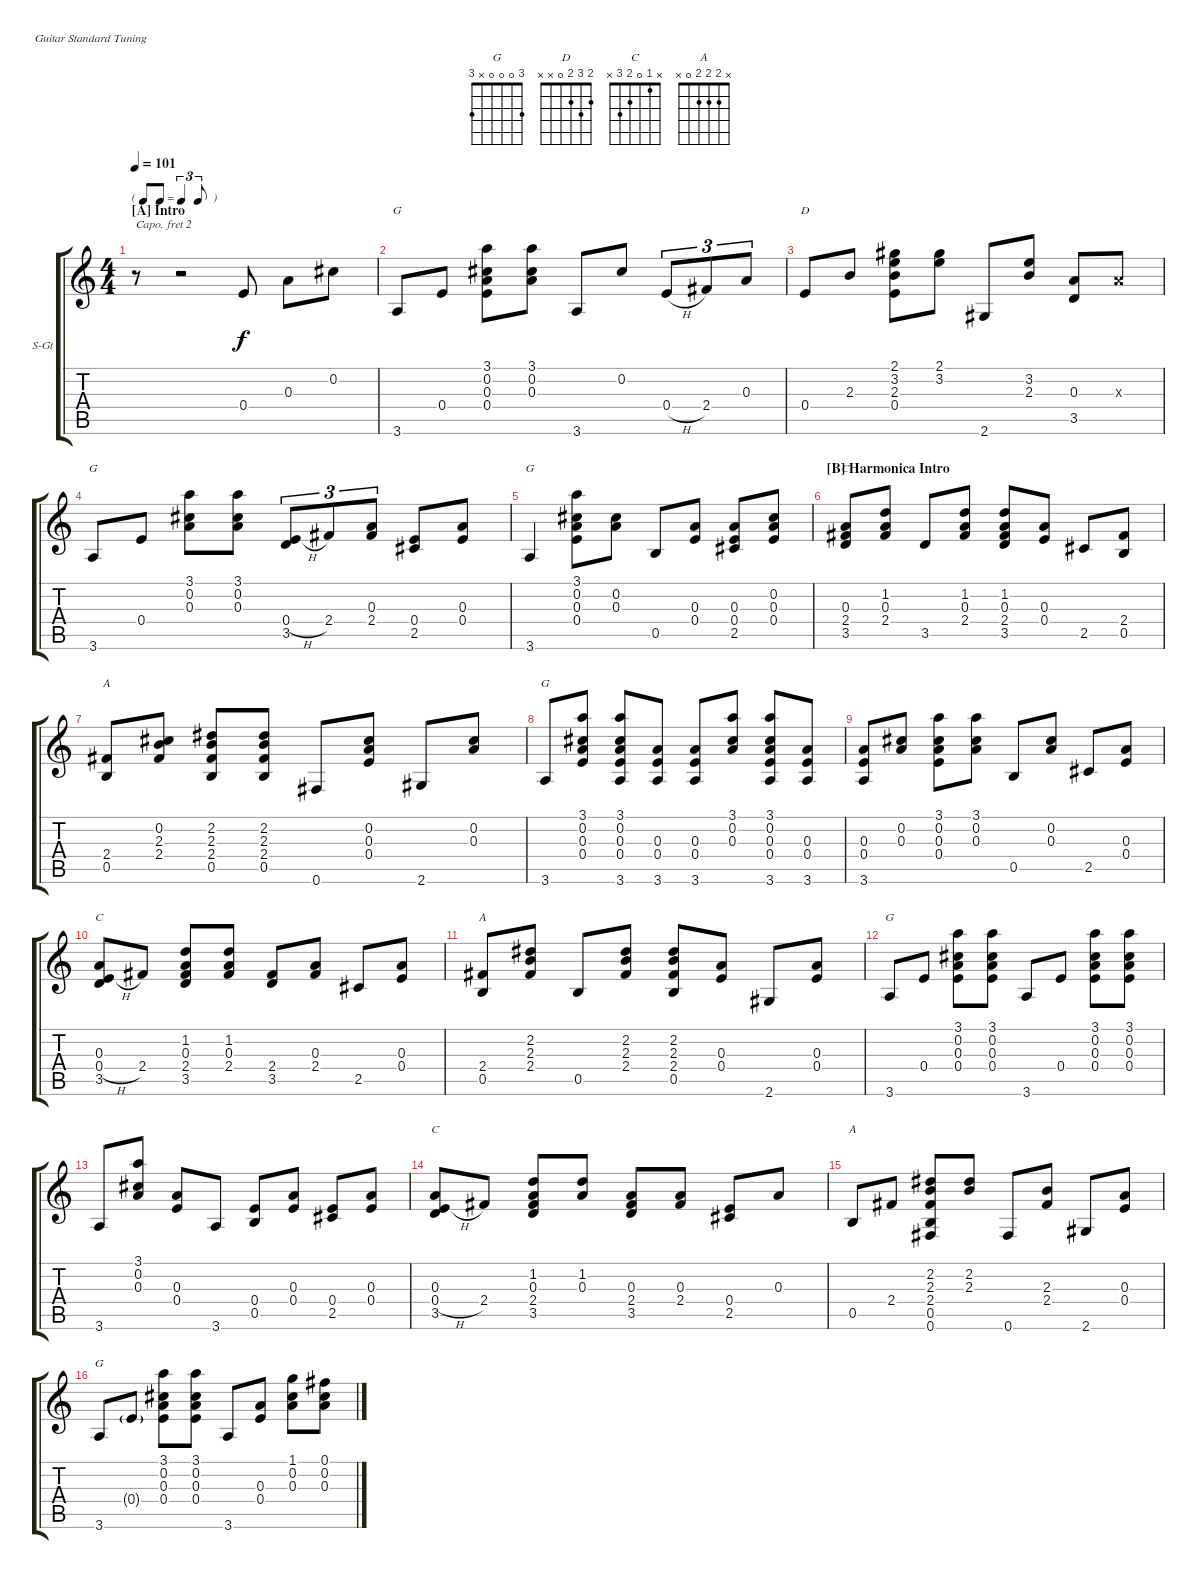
\bracketExtendMode groupsimilarinstruments
\firstSystemTrackNameOrientation horizontal
\otherSystemsTrackNameOrientation horizontal
\track ("Keith Richards - Guitar (Capo 2)" "S-Gt") {instrument acousticguitarsteel}
\staff {score tabs}
\capo 2
\tuning (E4 B3 G3 D3 A2 E2)
\chord ("G" 3 0 0 0 x 3)
\chord ("D" 2 3 2 0 x x)
\chord ("C" x 1 0 2 3 x)
\chord ("A" x 2 2 2 0 x)
\ts (4 4)
\tf triplet8th
\section ("A" "Intro")
\tempo 101
\clef g2
\ks c
r.8{dy f instrument acousticguitarsteel} r.2 0.4.8 0.3.8 0.2.8 |
3.6.8{ch "G"} 0.4.8 (3.1 0.2 0.3 0.4).8 (3.1 0.2 0.3).8 3.6.8 0.2.8 0.4{h}.8{tu (3 2)} 2.4.8{tu (3 2)} 0.3.8{tu (3 2)} |
0.4.8{ch "D"} 2.3.8 (2.1 3.2 2.3 0.4).8 (2.1 3.2).8 2.6.8 (3.2 2.3).8 (0.3 3.5).8 0.3{x}.8 |
3.6.8{ch "G"} 0.4.8 (3.1 0.2 0.3).8 (3.1 0.2 0.3).8 (0.4{h} 3.5).8{tu (3 2)} 2.4.8{tu (3 2)} (0.3 2.4).8{tu (3 2)} (0.4 2.5).8 (0.3 0.4).8 |
3.6.4{ch "G"} (3.1 0.2 0.3 0.4).8 (0.2 0.3).8 0.5.8 (0.3 0.4).8 (0.3 0.4 2.5).8 (0.2 0.3 0.4).8 |
\section ("B" "Harmonica Intro")
(0.3 2.4 3.5).8{ch "C"} (1.2 0.3 2.4).8 3.5.8 (1.2 0.3 2.4).8 (1.2 0.3 2.4 3.5).8 (0.3 0.4).8 2.5.8 (2.4 0.5).8 |
(2.4 0.5).8{ch "A"} (0.2 2.3 2.4).8 (2.2 2.3 2.4 0.5).8 (2.2 2.3 2.4 0.5).8 0.6.8 (0.2 0.3 0.4).8 2.6.8 (0.2 0.3).8 |
3.6.8{ch "G"} (3.1 0.2 0.3 0.4).8 (3.1 0.2 0.3 0.4 3.6).8 (0.3 0.4 3.6).8 (0.3 0.4 3.6).8 (3.1 0.2 0.3).8 (3.1 0.2 0.3 0.4 3.6).8 (0.3 0.4 3.6).8 |
(0.3 0.4 3.6).8 (0.2 0.3).8 (3.1 0.2 0.3 0.4).8 (3.1 0.2 0.3).8 0.5.8 (0.2 0.3).8 2.5.8 (0.3 0.4).8 |
(0.3 0.4{h} 3.5).8{ch "C"} 2.4.8 (1.2 0.3 2.4 3.5).8 (1.2 0.3 2.4).8 (2.4 3.5).8 (0.3 2.4).8 2.5.8 (0.3 0.4).8 |
(2.4 0.5).8{ch "A"} (2.2 2.3 2.4).8 0.5.8 (2.2 2.3 2.4).8 (2.2 2.3 2.4 0.5).8 (0.3 0.4).8 2.6.8 (0.3 0.4).8 |
3.6.8{ch "G"} 0.4.8 (3.1 0.2 0.3 0.4).8 (3.1 0.2 0.3 0.4).8 3.6.8 0.4.8 (3.1 0.2 0.3 0.4).8 (3.1 0.2 0.3 0.4).8 |
3.6.8 (3.1 0.2 0.3).8 (0.3 0.4).8 3.6.8 (0.4 0.5).8 (0.3 0.4).8 (0.4 2.5).8 (0.3 0.4).8 |
(0.3 0.4{h} 3.5).8{ch "C"} 2.4.8 (1.2 0.3 2.4 3.5).8 (1.2 0.3).8 (0.3 2.4 3.5).8 (0.3 2.4).8 (0.4 2.5).8 0.3.8 |
0.5.8{ch "A"} 2.4.8 (2.2 2.3 2.4 0.5 0.6).8 (2.2 2.3).8 0.6.8 (2.3 2.4).8 2.6.8 (0.3 0.4).8 |
3.6.8{ch "G"} 0.4{g}.8 (3.1 0.2 0.3 0.4).8 (3.1 0.2 0.3 0.4).8 3.6.8 (0.3 0.4).8 (1.1 0.2 0.3).8 (0.1 0.2 0.3).8
